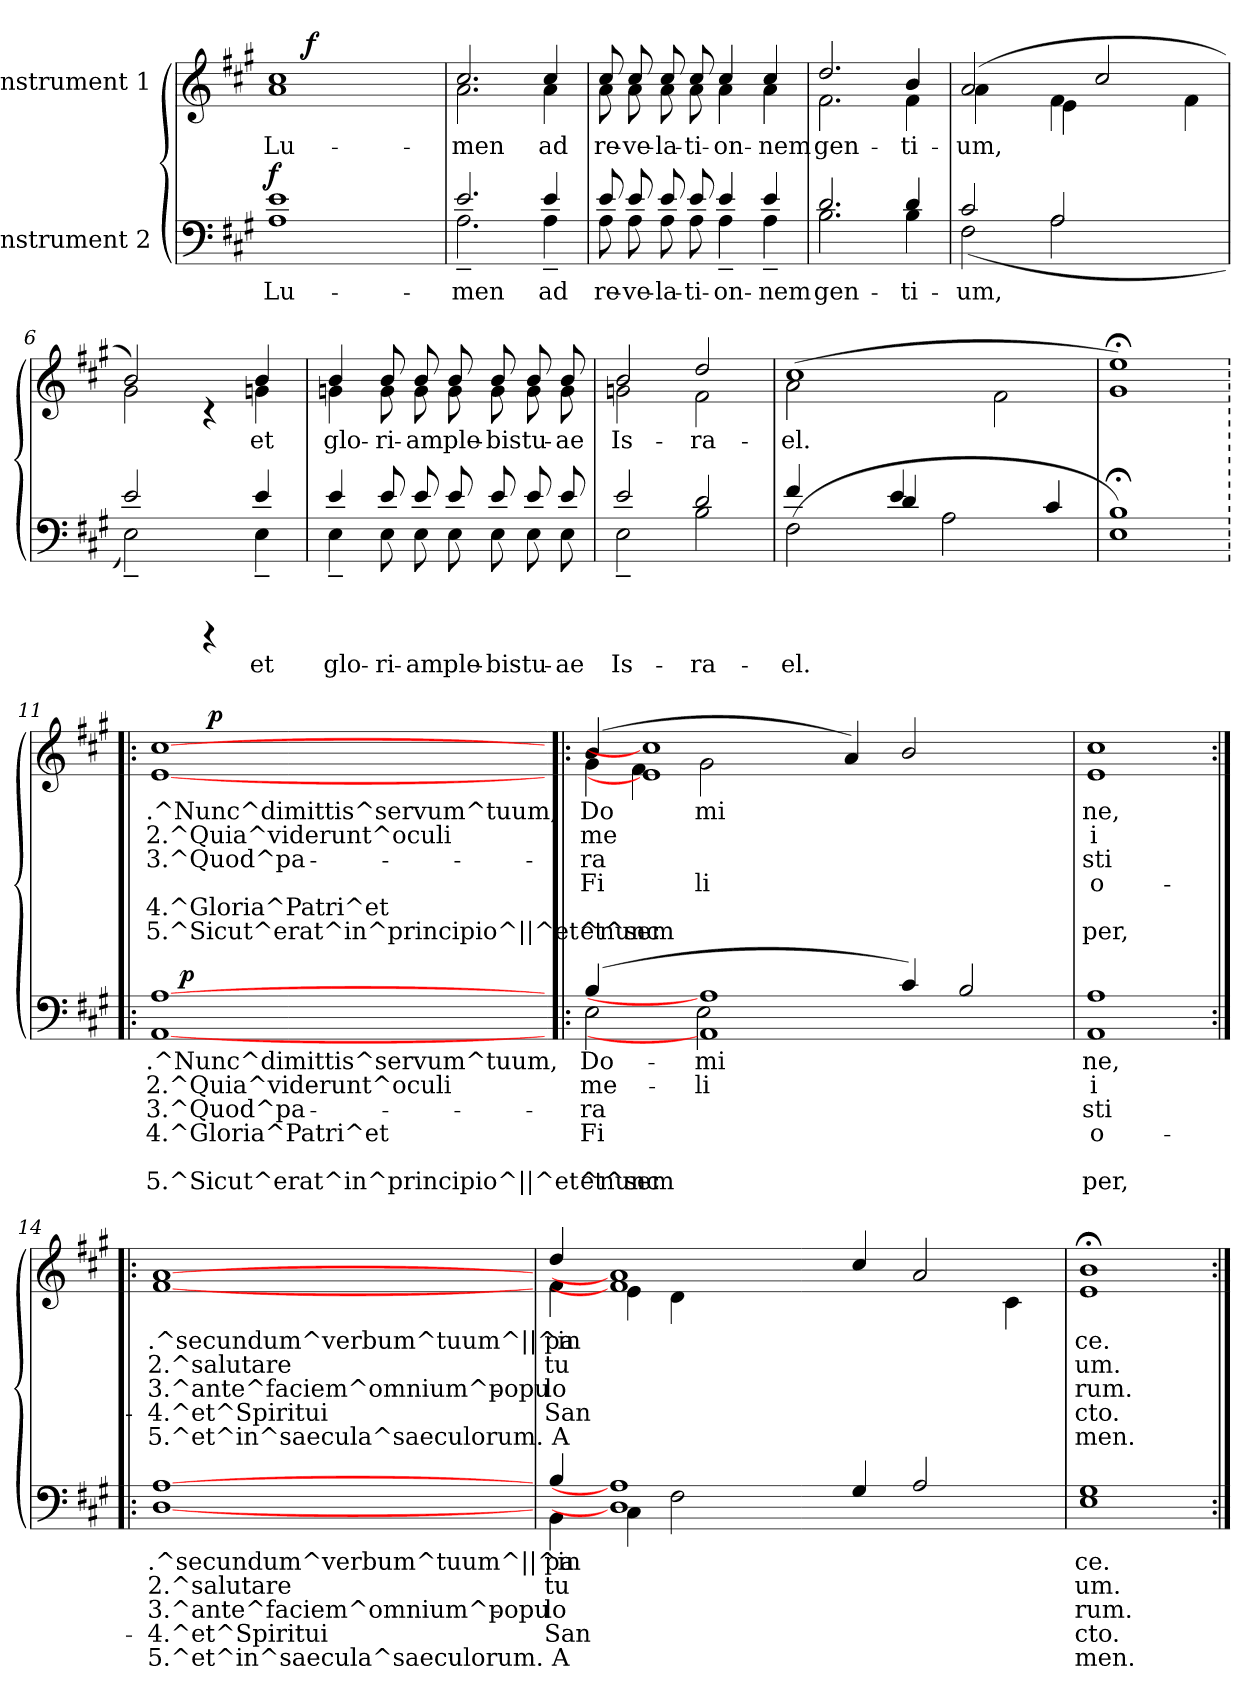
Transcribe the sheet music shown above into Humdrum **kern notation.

**kern	**text	**text	**text	**text	**text	**text	**dynam	**kern	**text	**text	**text	**text	**text	**text	**dynam
*part2	*part2	*part2	*part2	*part2	*part2	*part2	*part2	*part1	*part1	*part1	*part1	*part1	*part1	*part1	*part1
*staff2	*staff2	*staff2	*staff2	*staff2	*staff2	*staff2	*staff2	*staff1	*staff1	*staff1	*staff1	*staff1	*staff1	*staff1	*staff1
*I"Instrument 2	*	*	*	*	*	*	*	*I"Instrument 1	*	*	*	*	*	*	*
!!LO:PB:g=z
*stria5	*	*	*	*	*	*	*	*stria5	*	*	*	*	*	*	*
*clefF4	*	*	*	*	*	*	*	*clefG2	*	*	*	*	*	*	*
*k[f#c#g#]	*	*	*	*	*	*	*	*k[f#c#g#]	*	*	*	*	*	*	*
*A:	*	*	*	*	*	*	*	*A:	*	*	*	*	*	*	*
=1	=1	=1	=1	=1	=1	=1	=1	=1	=1	=1	=1	=1	=1	=1	=1
!	!LO:LY:a:cj	!	!	!	!	!	!LO:DY:a	!	!LO:LY:b:cj	!	!	!	!	!	!
*	*	*	*	*	*	*	*	*^	*	*	*	*	*	*	*
1e 1A	Lu-	.	.	.	.	.	f	1cc# 1a	8ryy	Lu-	.	.	.	.	.	.
.	.	.	.	.	.	.	.	.	64ryy	.	.	.	.	.	.	.
!	!	!	!	!	!	!	!	!	!	!	!	!	!	!	!	!LO:DY:a
.	.	.	.	.	.	.	.	.	2ryy	.	.	.	.	.	.	f
.	.	.	.	.	.	.	.	.	4ryy	.	.	.	.	.	.	.
.	.	.	.	.	.	.	.	.	16..ryy	.	.	.	.	.	.	.
=2	=2	=2	=2	=2	=2	=2	=2	=2	=2	=2	=2	=2	=2	=2	=2	=2
*^	*	*	*	*	*	*	*	*	*	*	*	*	*	*	*	*
!	!	!LO:LY:a:cj	!	!	!	!	!	!	!	!	!LO:LY:b:cj	!	!	!	!	!	!
2.e/	2.A~>\	-men	.	.	.	.	.	.	2.cc#/	2.a\	-men	.	.	.	.	.	.
!	!	!LO:LY:a:cj	!	!	!	!	!	!	!	!	!LO:LY:b:cj	!	!	!	!	!	!
4e/	4A~>\	ad	.	.	.	.	.	.	4cc#/	4a\	ad	.	.	.	.	.	.
=3	=3	=3	=3	=3	=3	=3	=3	=3	=3	=3	=3	=3	=3	=3	=3	=3	=3
!	!	!LO:LY:a:cj	!	!	!	!	!	!	!	!	!LO:LY:b:cj	!	!	!	!	!	!
8e/	8A\	re-	.	.	.	.	.	.	8cc#/	8a\	re-	.	.	.	.	.	.
!	!	!LO:LY:a:cj	!	!	!	!	!	!	!	!	!LO:LY:b:cj	!	!	!	!	!	!
8e/	8A\	-ve-	.	.	.	.	.	.	8cc#/	8a\	-ve-	.	.	.	.	.	.
!	!	!LO:LY:a:cj	!	!	!	!	!	!	!	!	!LO:LY:b:cj	!	!	!	!	!	!
8e/	8A\	-la-	.	.	.	.	.	.	8cc#/	8a\	-la-	.	.	.	.	.	.
!	!	!LO:LY:a:cj	!	!	!	!	!	!	!	!	!LO:LY:b:cj	!	!	!	!	!	!
8e/	8A\	-ti-	.	.	.	.	.	.	8cc#/	8a\	-ti-	.	.	.	.	.	.
!	!	!LO:LY:a:cj	!	!	!	!	!	!	!	!	!LO:LY:b:cj	!	!	!	!	!	!
4e/	4A~>\	-on-	.	.	.	.	.	.	4cc#/	4a\	-on-	.	.	.	.	.	.
!	!	!LO:LY:a:cj	!	!	!	!	!	!	!	!	!LO:LY:b:cj	!	!	!	!	!	!
4e/	4A~>\	-nem	.	.	.	.	.	.	4cc#/	4a\	-nem	.	.	.	.	.	.
=4	=4	=4	=4	=4	=4	=4	=4	=4	=4	=4	=4	=4	=4	=4	=4	=4	=4
!	!	!LO:LY:a:cj	!	!	!	!	!	!	!	!	!LO:LY:b:cj	!	!	!	!	!	!
2.d/	2.B\	gen-	.	.	.	.	.	.	2.dd/	2.f#\	gen-	.	.	.	.	.	.
!	!	!LO:LY:a:cj	!	!	!	!	!	!	!	!	!LO:LY:b:cj	!	!	!	!	!	!
4d/	4B\	-ti-	.	.	.	.	.	.	4b/	4f#\	-ti-	.	.	.	.	.	.
=5	=5	=5	=5	=5	=5	=5	=5	=5	=5	=5	=5	=5	=5	=5	=5	=5	=5
!	!	!LO:LY:a:cj	!	!	!	!	!	!	!	!	!LO:LY:b:cj	!	!	!	!	!	!
2c#/	(<2F#\	-um,	.	.	.	.	.	.	(>2a/	4a\	-um,	.	.	.	.	.	.
.	.	.	.	.	.	.	.	.	.	4ryy	.	.	.	.	.	.	.
!	!	!LO:LY:a:cj	!	!	!	!	!	!	!	!	!LO:LY:b:cj	!	!	!	!	!	!
!	!	!	!	!	!	!	!	!	!	!	!LO:LY:b:cj	!	!	!	!	!	!
2A/	2A\	.	.	.	.	.	.	.	4f#\	4e\	.	.	.	.	.	.	.
.	.	.	.	.	.	.	.	.	2cc#/	2.ryy	.	.	.	.	.	.	.
2ryy	2ryy	.	.	.	.	.	.	.	.	.	.	.	.	.	.	.	.
!	!	!	!	!	!	!	!	!	!	!	!LO:LY:b:cj	!	!	!	!	!	!
.	.	.	.	.	.	.	.	.	4f#\	.	.	.	.	.	.	.	.
!!LO:LB:g=z	!!
=6	=6	=6	=6	=6	=6	=6	=6	=6	=6	=6	=6	=6	=6	=6	=6	=6	=6
!	!	!LO:LY:a:cj	!	!	!	!	!	!	!	!	!LO:LY:b:cj	!	!	!	!	!	!
2e/	2E~>\)	.	.	.	.	.	.	.	2b/)	2g#\	.	.	.	.	.	.	.
4rGGGG	4ryy	.	.	.	.	.	.	.	4rc	4ryy	.	.	.	.	.	.	.
!	!	!LO:LY:a:cj	!	!	!	!	!	!	!	!	!LO:LY:b:cj	!	!	!	!	!	!
4e/	4E~>\	et	.	.	.	.	.	.	4b/	4gn\	et	.	.	.	.	.	.
=7	=7	=7	=7	=7	=7	=7	=7	=7	=7	=7	=7	=7	=7	=7	=7	=7	=7
!	!	!LO:LY:a:cj	!	!	!	!	!	!	!	!	!LO:LY:b:cj	!	!	!	!	!	!
4e/	4E~>\	glo-	.	.	.	.	.	.	4b/	4gn\	glo-	.	.	.	.	.	.
!	!	!LO:LY:a:cj	!	!	!	!	!	!	!	!	!LO:LY:b:cj	!	!	!	!	!	!
8e/	8E\	-ri-	.	.	.	.	.	.	8b/	8g\	-ri-	.	.	.	.	.	.
!	!	!LO:LY:a:cj	!	!	!	!	!	!	!	!	!LO:LY:b:cj	!	!	!	!	!	!
8e/	8E\	-am	.	.	.	.	.	.	8b/	8g\	-am	.	.	.	.	.	.
!	!	!LO:LY:a:cj	!	!	!	!	!	!	!	!	!LO:LY:b:cj	!	!	!	!	!	!
8e/	8E\	ple-	.	.	.	.	.	.	8b/	8g\	ple-	.	.	.	.	.	.
!	!	!LO:LY:a:cj	!	!	!	!	!	!	!	!	!LO:LY:b:cj	!	!	!	!	!	!
8e/	8E\	-bis	.	.	.	.	.	.	8b/	8g\	-bis	.	.	.	.	.	.
!	!	!LO:LY:a:cj	!	!	!	!	!	!	!	!	!LO:LY:b:cj	!	!	!	!	!	!
8e/	8E\	tu-	.	.	.	.	.	.	8b/	8g\	tu-	.	.	.	.	.	.
!	!	!LO:LY:a:cj	!	!	!	!	!	!	!	!	!LO:LY:b:cj	!	!	!	!	!	!
8e/	8E\	-ae	.	.	.	.	.	.	8b/	8g\	-ae	.	.	.	.	.	.
=8	=8	=8	=8	=8	=8	=8	=8	=8	=8	=8	=8	=8	=8	=8	=8	=8	=8
!	!	!LO:LY:a:cj	!	!	!	!	!	!	!	!	!LO:LY:b:cj	!	!	!	!	!	!
2e/	2E~>\	Is-	.	.	.	.	.	.	2b/	2gn\	Is-	.	.	.	.	.	.
!	!	!LO:LY:a:cj	!	!	!	!	!	!	!	!	!LO:LY:b:cj	!	!	!	!	!	!
2d/	2B\	-ra-	.	.	.	.	.	.	2dd/	2f#\	-ra-	.	.	.	.	.	.
=9	=9	=9	=9	=9	=9	=9	=9	=9	=9	=9	=9	=9	=9	=9	=9	=9	=9
!	!	!LO:LY:a:cj	!	!	!	!	!	!	!	!	!LO:LY:b:cj	!	!	!	!	!	!
(<2F#\	4f#/	-el.	.	.	.	.	.	.	(>1cc#	2a\	-el.	.	.	.	.	.	.
.	4ryy	.	.	.	.	.	.	.	.	.	.	.	.	.	.	.	.
!	!	!LO:LY:a:cj	!	!	!	!	!	!	!	!	!	!	!	!	!	!	!
!	!	!LO:LY:a:cj	!	!	!	!	!	!	!	!	!	!	!	!	!	!	!
4e/	4d/	.	.	.	.	.	.	.	.	1ryy	.	.	.	.	.	.	.
2A\	2.ryy	.	.	.	.	.	.	.	.	.	.	.	.	.	.	.	.
!	!	!	!	!	!	!	!	!	!	!	!LO:LY:b:cj	!	!	!	!	!	!
.	.	.	.	.	.	.	.	.	2f#\	.	.	.	.	.	.	.	.
!	!	!LO:LY:a:cj	!	!	!	!	!	!	!	!	!	!	!	!	!	!	!
4c#/	.	.	.	.	.	.	.	.	.	.	.	.	.	.	.	.	.
*v	*v	*	*	*	*	*	*	*	*	*	*	*	*	*	*	*	*
*	*	*	*	*	*	*	*	*v	*v	*	*	*	*	*	*	*
=10	=10	=10	=10	=10	=10	=10	=10	=10	=10	=10	=10	=10	=10	=10	=10
!	!LO:LY:a:cj	!	!	!	!	!	!	!	!LO:LY:b:cj	!	!	!	!	!	!
1B;< 1E;<)	.	.	.	.	.	.	.	1ee;< 1g#;<)	.	.	.	.	.	.	.
!!LO:LB:g=z
=11!:	=11!:	=11!:	=11!:	=11!:	=11!:	=11!:	=11!:	=11!:	=11!:	=11!:	=11!:	=11!:	=11!:	=11!:	=11!:
!	!LO:LY:a:cj	!LO:LY:a:cj	!LO:LY:a:cj	!LO:LY:a:cj	!	!LO:LY:b:cj	!	!	!LO:LY:b:cj	!LO:LY:b:cj	!LO:LY:b:cj	!	!LO:LY:b:cj	!LO:LY:b:cj	!
*^	*	*	*	*	*	*	*	*^	*	*	*	*	*	*	*
[1A [1AA	32.ryy	.^Nunc^dimittis^servum^tuum,	2.^Quia^viderunt^oculi	3.^Quod^pa-	-4.^Gloria^Patri^et	.	5.^Sicut^erat^in^principio^||^et^nunc	.	[1cc#< [1e<	16.ryy	.^Nunc^dimittis^servum^tuum,	2.^Quia^viderunt^oculi	3.^Quod^pa-	.	-4.^Gloria^Patri^et	5.^Sicut^erat^in^principio^||^et^nunc	.
!	!	!	!	!	!	!	!	!LO:DY:a	!	!	!	!	!	!	!	!	!
.	2ryy	.	.	.	.	.	.	p	.	.	.	.	.	.	.	.	.
!	!	!	!	!	!	!	!	!	!	!	!	!	!	!	!	!	!LO:DY:a
.	.	.	.	.	.	.	.	.	.	2ryy	.	.	.	.	.	.	p
.	4ryy	.	.	.	.	.	.	.	.	.	.	.	.	.	.	.	.
.	.	.	.	.	.	.	.	.	.	4ryy	.	.	.	.	.	.	.
.	8ryy	.	.	.	.	.	.	.	.	.	.	.	.	.	.	.	.
.	.	.	.	.	.	.	.	.	.	8ryy	.	.	.	.	.	.	.
.	16ryy	.	.	.	.	.	.	.	.	.	.	.	.	.	.	.	.
.	.	.	.	.	.	.	.	.	.	32ryy	.	.	.	.	.	.	.
.	64ryy	.	.	.	.	.	.	.	.	.	.	.	.	.	.	.	.
=12	=12	=12	=12	=12	=12	=12	=12	=12	=12	=12	=12	=12	=12	=12	=12	=12	=12
!	!	!LO:LY:a:cj	!LO:LY:a:cj	!LO:LY:a:cj	!LO:LY:a:cj	!	!LO:LY:b:cj	!	!	!	!LO:LY:b:cj	!LO:LY:b:cj	!LO:LY:b:cj	!LO:LY:b:cj	!	!LO:LY:b:cj	!
2E\	(>4B/	Do-	-me-	-ra-	-Fi-	.	-et^sem-	.	(>4b/	4g#\	Do-	-me-	-ra-	-Fi-	.	-et^sem-	.
!	!	!	!	!	!	!	!	!	!	!	!LO:LY:b:cj	!LO:LY:b:cj	!LO:LY:b:cj	!LO:LY:b:cj	!	!LO:LY:b:cj	!
.	4ryy	.	.	.	.	.	.	.	1cc#] 1e]	4f#\	--	--	--	--	.	--	.
!	!	!LO:LY:a:cj	!LO:LY:a:cj	!LO:LY:a:cj	!LO:LY:a:cj	!	!LO:LY:b:cj	!	!	!	!LO:LY:b:cj	!LO:LY:b:cj	!LO:LY:b:cj	!LO:LY:b:cj	!	!LO:LY:b:cj	!
1A] 1AA]	2E\	-mi-	-li-	--	--	.	--	.	.	2g#\	-mi-	--	--	-li-	.	--	.
.	1ryy	.	.	.	.	.	.	.	.	4ryy	.	.	.	.	.	.	.
.	.	.	.	.	.	.	.	.	4a/)	1ryy	.	.	.	.	.	.	.
!	!	!LO:LY:a:cj	!LO:LY:a:cj	!LO:LY:a:cj	!LO:LY:a:cj	!	!LO:LY:b:cj	!	!	!	!	!	!	!	!	!	!
4c#/)	.	--	--	--	--	.	--	.	2b/	.	.	.	.	.	.	.	.
2B/	.	.	.	.	.	.	.	.	.	.	.	.	.	.	.	.	.
.	4ryy	.	.	.	.	.	.	.	4ryy	.	.	.	.	.	.	.	.
*	*	*	*	*	*	*	*	*	*v	*v	*	*	*	*	*	*	*
=13	=13	=13	=13	=13	=13	=13	=13	=13	=13	=13	=13	=13	=13	=13	=13	=13
!	!	!LO:LY:a:cj	!LO:LY:a:cj	!LO:LY:a:cj	!LO:LY:a:cj	!	!LO:LY:b:cj	!	!	!LO:LY:b:cj	!LO:LY:b:cj	!LO:LY:b:cj	!LO:LY:b:cj	!	!LO:LY:b:cj	!
*v	*v	*	*	*	*	*	*	*	*	*	*	*	*	*	*	*
1A 1AA	-ne,	i	sti	o-	.	-per,	.	1cc# 1e	-ne,	i	sti	o-	.	-per,	.
!!LO:LB:g=z
=14:|!|:	=14:|!|:	=14:|!|:	=14:|!|:	=14:|!|:	=14:|!|:	=14:|!|:	=14:|!|:	=14:|!|:	=14:|!|:	=14:|!|:	=14:|!|:	=14:|!|:	=14:|!|:	=14:|!|:	=14:|!|:
!	!LO:LY:a:cj	!LO:LY:a:cj	!LO:LY:a:cj	!LO:LY:a:cj	!LO:LY:a:cj	!	!	!	!LO:LY:b:cj	!LO:LY:b:cj	!LO:LY:b:cj	!LO:LY:b:cj	!LO:LY:b:cj	!	!
[1A [1D	.^secundum^verbum^tuum^||^in	2.^salutare	3.^ante^faciem^omnium^popu-	-4.^et^Spiritui	5.^et^in^saecula^saeculorum.	.	.	[1a< [1f#<	.^secundum^verbum^tuum^||^in	2.^salutare	3.^ante^faciem^omnium^popu-	-4.^et^Spiritui	5.^et^in^saecula^saeculorum.	.	.
=15	=15	=15	=15	=15	=15	=15	=15	=15	=15	=15	=15	=15	=15	=15	=15
*^	*	*	*	*	*	*	*	*	*	*	*	*	*	*	*
!	!	!LO:LY:a:cj	!LO:LY:a:cj	!LO:LY:a:cj	!LO:LY:a:cj	!LO:LY:a:cj	!	!	!	!LO:LY:b:cj	!LO:LY:b:cj	!LO:LY:b:cj	!LO:LY:b:cj	!LO:LY:b:cj	!	!
*	*	*	*	*	*	*	*	*	*^	*	*	*	*	*	*	*
4B/	4BB\	pa-	-tu-	-lo-	-San-	-A-	.	.	4dd/	4f#\	pa-	-tu-	-lo-	-San-	-A-	.	.
!	!	!LO:LY:a:cj	!LO:LY:a:cj	!LO:LY:a:cj	!LO:LY:a:cj	!LO:LY:a:cj	!	!	!	!	!LO:LY:b:cj	!LO:LY:b:cj	!LO:LY:b:cj	!LO:LY:b:cj	!LO:LY:b:cj	!	!
1A] 1D]	4C#\	--	--	--	--	--	.	.	1a] 1f#]	4e\	--	--	--	--	--	.	.
!	!	!LO:LY:a:cj	!LO:LY:a:cj	!LO:LY:a:cj	!LO:LY:a:cj	!LO:LY:a:cj	!	!	!	!	!LO:LY:b:cj	!LO:LY:b:cj	!LO:LY:b:cj	!LO:LY:b:cj	!LO:LY:b:cj	!	!
.	2F#\	--	--	--	--	--	.	.	.	4d\	--	--	--	--	--	.	.
.	.	.	.	.	.	.	.	.	.	1.ryy	.	.	.	.	.	.	.
.	4ryy	.	.	.	.	.	.	.	.	.	.	.	.	.	.	.	.
4G#/	1ryy	.	.	.	.	.	.	.	4cc#/	.	.	.	.	.	.	.	.
2A/	.	.	.	.	.	.	.	.	2a/	.	.	.	.	.	.	.	.
!	!	!	!	!	!	!	!	!	!	!	!LO:LY:b:cj	!LO:LY:b:cj	!LO:LY:b:cj	!LO:LY:b:cj	!LO:LY:b:cj	!	!
4ryy	.	.	.	.	.	.	.	.	4c#\	.	--	--	--	--	--	.	.
*v	*v	*	*	*	*	*	*	*	*	*	*	*	*	*	*	*	*
*	*	*	*	*	*	*	*	*v	*v	*	*	*	*	*	*	*
=16	=16	=16	=16	=16	=16	=16	=16	=16	=16	=16	=16	=16	=16	=16	=16
!	!LO:LY:a:cj	!LO:LY:a:cj	!LO:LY:a:cj	!LO:LY:a:cj	!LO:LY:a:cj	!	!	!	!LO:LY:b:cj	!LO:LY:b:cj	!LO:LY:b:cj	!LO:LY:b:cj	!LO:LY:b:cj	!	!
1G# 1E	-ce.	um.	rum.	cto.	men.	.	.	1b;< 1e;<	-ce.	um.	rum.	cto.	men.	.	.
=:|!	=:|!	=:|!	=:|!	=:|!	=:|!	=:|!	=:|!	=:|!	=:|!	=:|!	=:|!	=:|!	=:|!	=:|!	=:|!
*-	*-	*-	*-	*-	*-	*-	*-	*-	*-	*-	*-	*-	*-	*-	*-
